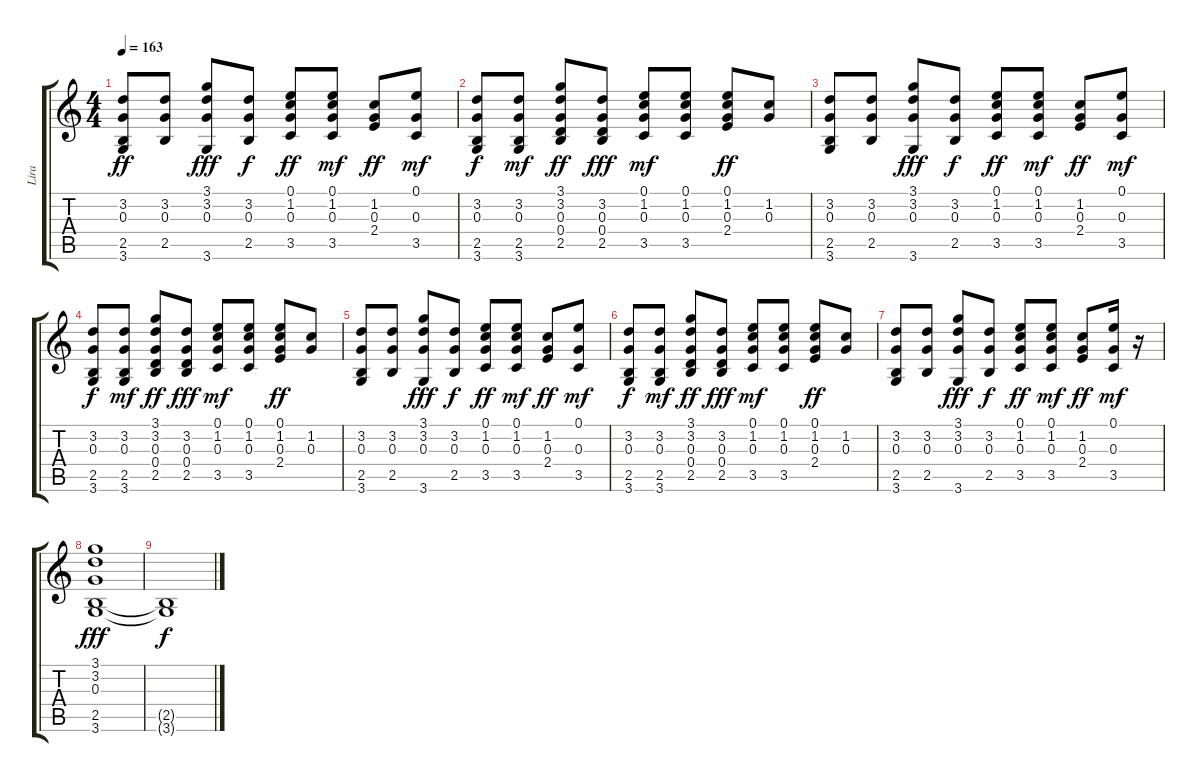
\track ("Lira" "Lira") {instrument acousticguitarsteel}
\staff {score tabs}
\tuning (E4 B3 G3 D3 A2 E2) {hide}
\ts (4 4)
\tempo 163
\clef g2
\ks c
(3.2 0.3 2.5 3.6).8{dy ff} (3.2 0.3 2.5).8 (3.1 3.2 0.3 3.6).8{dy fff} (3.2 0.3 2.5).8{dy f} (0.1 1.2 0.3 3.5).8{dy ff} (0.1 1.2 0.3 3.5).8{dy mf} (1.2 0.3 2.4).8{dy ff} (0.1 0.3 3.5).8{dy mf} |
(3.2 0.3 2.5 3.6).8{dy f} (3.2 0.3 2.5 3.6).8{dy mf} (3.1 3.2 0.3 0.4 2.5).8{dy ff} (3.2 0.3 0.4 2.5).8{dy fff} (0.1 1.2 0.3 3.5).8{dy mf} (0.1 1.2 0.3 3.5).8 (0.1 1.2 0.3 2.4).8{dy ff} (1.2 0.3).8 |
(3.2 0.3 2.5 3.6).8 (3.2 0.3 2.5).8 (3.1 3.2 0.3 3.6).8{dy fff} (3.2 0.3 2.5).8{dy f} (0.1 1.2 0.3 3.5).8{dy ff} (0.1 1.2 0.3 3.5).8{dy mf} (1.2 0.3 2.4).8{dy ff} (0.1 0.3 3.5).8{dy mf} |
(3.2 0.3 2.5 3.6).8{dy f} (3.2 0.3 2.5 3.6).8{dy mf} (3.1 3.2 0.3 0.4 2.5).8{dy ff} (3.2 0.3 0.4 2.5).8{dy fff} (0.1 1.2 0.3 3.5).8{dy mf} (0.1 1.2 0.3 3.5).8 (0.1 1.2 0.3 2.4).8{dy ff} (1.2 0.3).8 |
(3.2 0.3 2.5 3.6).8 (3.2 0.3 2.5).8 (3.1 3.2 0.3 3.6).8{dy fff} (3.2 0.3 2.5).8{dy f} (0.1 1.2 0.3 3.5).8{dy ff} (0.1 1.2 0.3 3.5).8{dy mf} (1.2 0.3 2.4).8{dy ff} (0.1 0.3 3.5).8{dy mf} |
(3.2 0.3 2.5 3.6).8{dy f} (3.2 0.3 2.5 3.6).8{dy mf} (3.1 3.2 0.3 0.4 2.5).8{dy ff} (3.2 0.3 0.4 2.5).8{dy fff} (0.1 1.2 0.3 3.5).8{dy mf} (0.1 1.2 0.3 3.5).8 (0.1 1.2 0.3 2.4).8{dy ff} (1.2 0.3).8 |
(3.2 0.3 2.5 3.6).8 (3.2 0.3 2.5).8 (3.1 3.2 0.3 3.6).8{dy fff} (3.2 0.3 2.5).8{dy f} (0.1 1.2 0.3 3.5).8{dy ff} (0.1 1.2 0.3 3.5).8{dy mf} (1.2 0.3 2.4).8{dy ff} (0.1 0.3 3.5).16{dy mf} r.16 |
(3.1 3.2 0.3 2.5 3.6).1{dy fff} |
(2.5{t} 3.6{t}).1{dy f}
